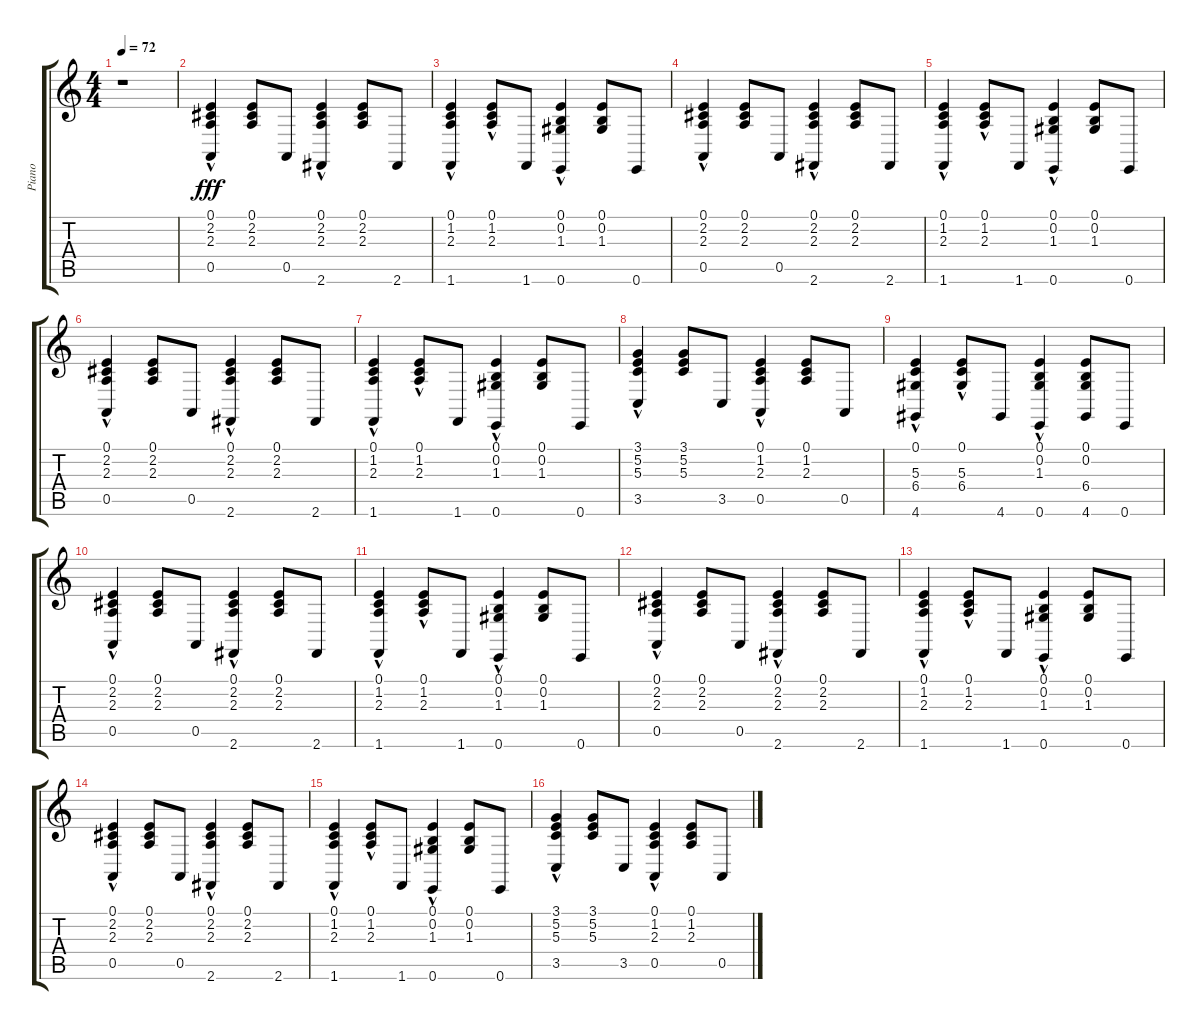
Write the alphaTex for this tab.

\track ("Piano" "Piano") {instrument acousticgrandpiano}
\staff {score tabs}
\tuning (E4 B3 G3 D3 A2 E2) {hide}
\ts (4 4)
\tempo 72
\clef g2
\ks c
r.1{dy fff instrument acousticgrandpiano} |
(0.1 2.2 2.3 0.5{hac}).4{volume 12} (0.1 2.2 2.3).8 0.5.8 (0.1{hac} 2.2{hac} 2.3{hac} 2.6).4 (0.1 2.2 2.3).8 2.6.8 |
(0.1 1.2 2.3 1.6{hac}).4 (0.1{hac} 1.2{hac} 2.3).8 1.6.8 (0.1{hac} 0.2 1.3{hac} 0.6).4 (0.1 0.2 1.3).8 0.6.8 |
(0.1 2.2 2.3 0.5{hac}).4 (0.1 2.2 2.3).8 0.5.8 (0.1{hac} 2.2{hac} 2.3{hac} 2.6).4 (0.1 2.2 2.3).8 2.6.8 |
(0.1 1.2 2.3 1.6{hac}).4 (0.1{hac} 1.2{hac} 2.3).8 1.6.8 (0.1{hac} 0.2 1.3{hac} 0.6).4 (0.1 0.2 1.3).8 0.6.8 |
(0.1 2.2 2.3 0.5{hac}).4 (0.1 2.2 2.3).8 0.5.8 (0.1{hac} 2.2{hac} 2.3{hac} 2.6).4 (0.1 2.2 2.3).8 2.6.8 |
(0.1 1.2 2.3 1.6{hac}).4 (0.1{hac} 1.2{hac} 2.3).8 1.6.8 (0.1{hac} 0.2 1.3{hac} 0.6).4 (0.1 0.2 1.3).8 0.6.8 |
(3.1 5.2 5.3 3.5{hac}).4 (3.1 5.2 5.3).8 3.5.8 (0.1{hac} 1.2{hac} 2.3{hac} 0.5).4 (0.1 1.2 2.3).8 0.5.8 |
(0.1{hac} 5.3 6.4 4.6).4 (0.1{hac} 5.3 6.4{hac}).8 4.6.8 (0.1{hac} 0.2 1.3 0.6).4 (0.1 0.2 6.4 4.6).8 0.6.8 |
(0.1 2.2 2.3 0.5{hac}).4 (0.1 2.2 2.3).8 0.5.8 (0.1{hac} 2.2{hac} 2.3{hac} 2.6).4 (0.1 2.2 2.3).8 2.6.8 |
(0.1 1.2 2.3 1.6{hac}).4 (0.1{hac} 1.2{hac} 2.3).8 1.6.8 (0.1{hac} 0.2 1.3{hac} 0.6).4 (0.1 0.2 1.3).8 0.6.8 |
(0.1 2.2 2.3 0.5{hac}).4 (0.1 2.2 2.3).8 0.5.8 (0.1{hac} 2.2{hac} 2.3{hac} 2.6).4 (0.1 2.2 2.3).8 2.6.8 |
(0.1 1.2 2.3 1.6{hac}).4 (0.1{hac} 1.2{hac} 2.3).8 1.6.8 (0.1{hac} 0.2 1.3{hac} 0.6).4 (0.1 0.2 1.3).8 0.6.8 |
(0.1 2.2 2.3 0.5{hac}).4 (0.1 2.2 2.3).8 0.5.8 (0.1{hac} 2.2{hac} 2.3{hac} 2.6).4 (0.1 2.2 2.3).8 2.6.8 |
(0.1 1.2 2.3 1.6{hac}).4 (0.1{hac} 1.2{hac} 2.3).8 1.6.8 (0.1{hac} 0.2 1.3{hac} 0.6).4 (0.1 0.2 1.3).8 0.6.8 |
(3.1 5.2 5.3 3.5{hac}).4 (3.1 5.2 5.3).8 3.5.8 (0.1{hac} 1.2{hac} 2.3{hac} 0.5).4 (0.1 1.2 2.3).8 0.5.8
